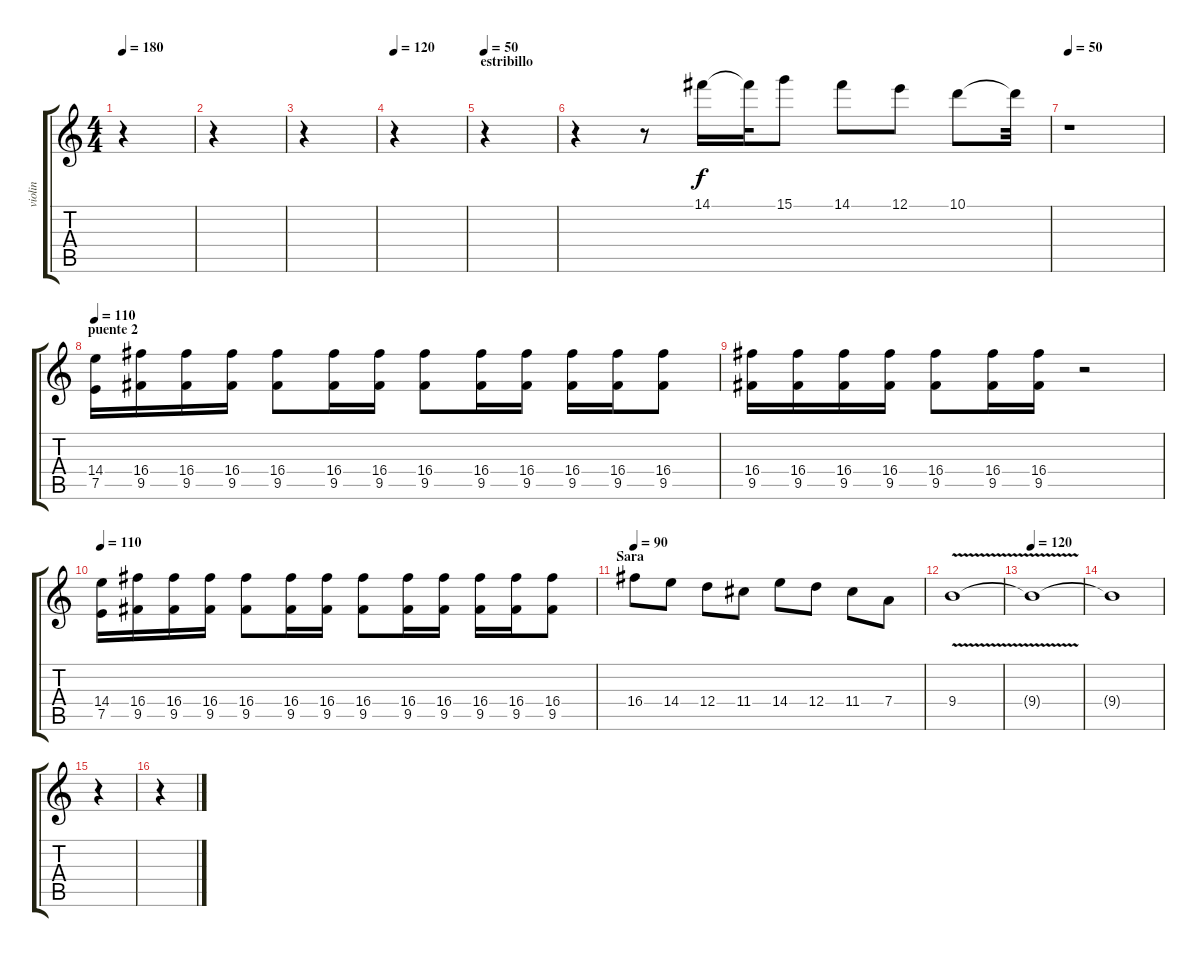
\track ("violin" "violin") {instrument violin}
\staff {score tabs}
\tuning (E5 B4 G4 D4 A3 E3) {hide}
\ts (4 4)
\tempo 180
\clef g2
\ks c
r.4{dy f} |
r.4 |
r.4 |
\tempo 120
r.4 |
\section ("" "estribillo")
\tempo 50
r.4 |
r.4 r.8 14.1.16 14.1{t}.32 15.1.8 14.1.8 12.1.8 10.1.8 10.1{t}.32 |
\tempo 50
r.1 |
\section ("" "puente 2")
\tempo 110
(14.4 7.5).16 (16.4 9.5).16 (16.4 9.5).16 (16.4 9.5).16 (16.4 9.5).8 (16.4 9.5).16 (16.4 9.5).16 (16.4 9.5).8 (16.4 9.5).16 (16.4 9.5).16 (16.4 9.5).16 (16.4 9.5).16 (16.4 9.5).8 |
(16.4 9.5).16 (16.4 9.5).16 (16.4 9.5).16 (16.4 9.5).16 (16.4 9.5).8 (16.4 9.5).16 (16.4 9.5).16 r.2 |
\tempo 110
(14.4 7.5).16 (16.4 9.5).16 (16.4 9.5).16 (16.4 9.5).16 (16.4 9.5).8 (16.4 9.5).16 (16.4 9.5).16 (16.4 9.5).8 (16.4 9.5).16 (16.4 9.5).16 (16.4 9.5).16 (16.4 9.5).16 (16.4 9.5).8 |
\section ("" "Sara")
\tempo 90
16.4.8 14.4.8 12.4.8 11.4.8 14.4.8 12.4.8 11.4.8 7.4.8 |
9.4{v}.1 |
\tempo 120
9.4{t}.1 |
9.4{t}.1 |
r.4 |
r.4
